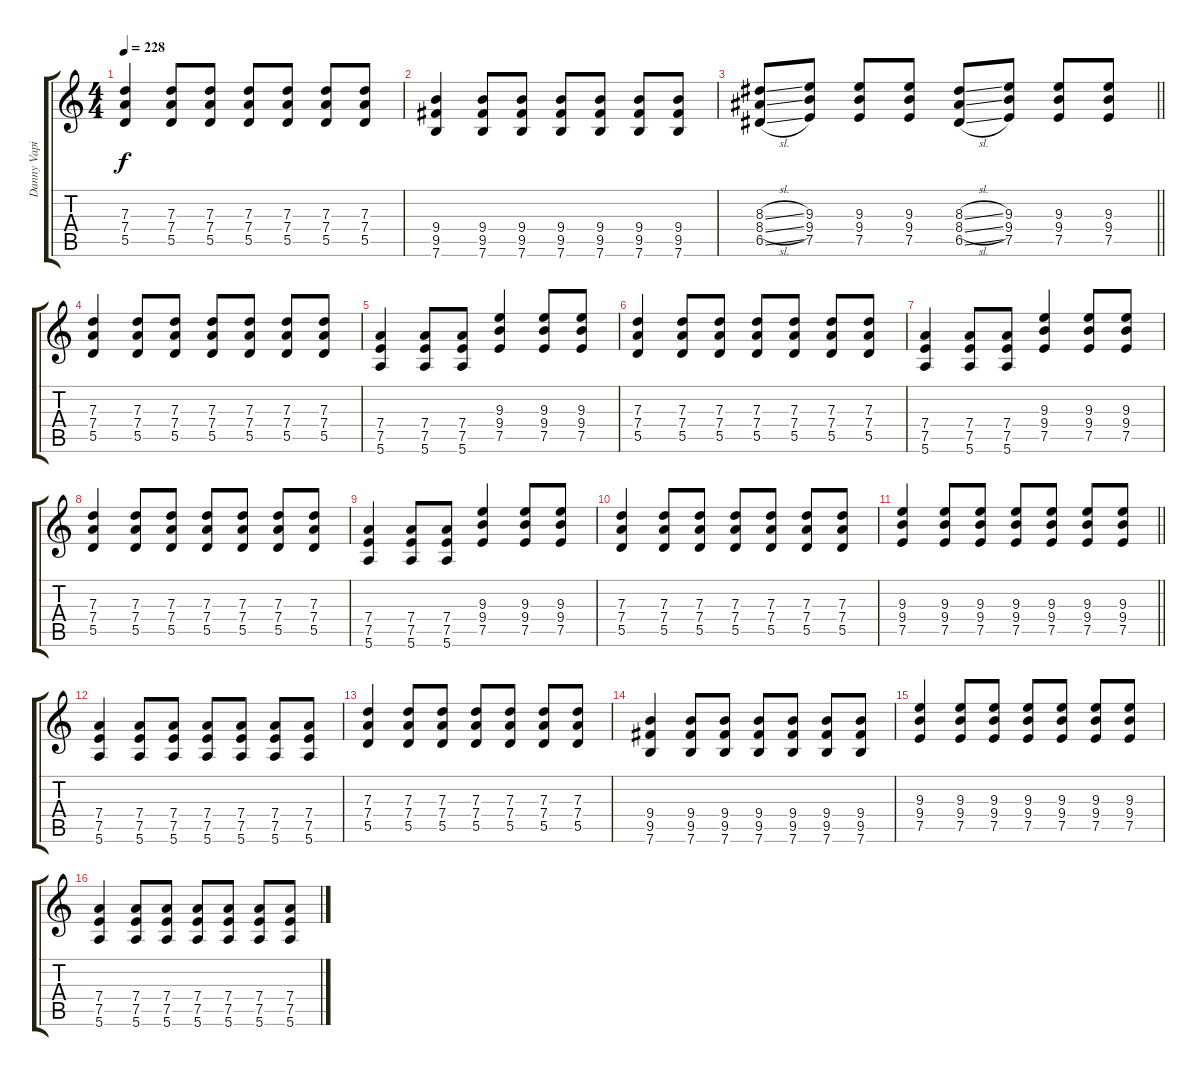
\track ("Danny Vapid" "Danny Vapi") {instrument distortionguitar}
\staff {score tabs}
\tuning (E4 B3 G3 D3 A2 E2) {hide}
\ts (4 4)
\tempo 228
\clef g2
\ks c
(7.3 7.4 5.5).4{dy f} (7.3 7.4 5.5).8 (7.3 7.4 5.5).8 (7.3 7.4 5.5).8 (7.3 7.4 5.5).8 (7.3 7.4 5.5).8 (7.3 7.4 5.5).8 |
(9.4 9.5 7.6).4 (9.4 9.5 7.6).8 (9.4 9.5 7.6).8 (9.4 9.5 7.6).8 (9.4 9.5 7.6).8 (9.4 9.5 7.6).8 (9.4 9.5 7.6).8 |
\barLineRight lightlight
(8.3{sl} 8.4{sl} 6.5{sl}).8 (9.3 9.4 7.5).8 (9.3 9.4 7.5).8 (9.3 9.4 7.5).8 (8.3{sl} 8.4{sl} 6.5{sl}).8 (9.3 9.4 7.5).8 (9.3 9.4 7.5).8 (9.3 9.4 7.5).8 |
\section ("" "")
(7.3 7.4 5.5).4 (7.3 7.4 5.5).8 (7.3 7.4 5.5).8 (7.3 7.4 5.5).8 (7.3 7.4 5.5).8 (7.3 7.4 5.5).8 (7.3 7.4 5.5).8 |
(7.4 7.5 5.6).4 (7.4 7.5 5.6).8 (7.4 7.5 5.6).8 (9.3 9.4 7.5).4 (9.3 9.4 7.5).8 (9.3 9.4 7.5).8 |
(7.3 7.4 5.5).4 (7.3 7.4 5.5).8 (7.3 7.4 5.5).8 (7.3 7.4 5.5).8 (7.3 7.4 5.5).8 (7.3 7.4 5.5).8 (7.3 7.4 5.5).8 |
(7.4 7.5 5.6).4 (7.4 7.5 5.6).8 (7.4 7.5 5.6).8 (9.3 9.4 7.5).4 (9.3 9.4 7.5).8 (9.3 9.4 7.5).8 |
(7.3 7.4 5.5).4 (7.3 7.4 5.5).8 (7.3 7.4 5.5).8 (7.3 7.4 5.5).8 (7.3 7.4 5.5).8 (7.3 7.4 5.5).8 (7.3 7.4 5.5).8 |
(7.4 7.5 5.6).4 (7.4 7.5 5.6).8 (7.4 7.5 5.6).8 (9.3 9.4 7.5).4 (9.3 9.4 7.5).8 (9.3 9.4 7.5).8 |
(7.3 7.4 5.5).4 (7.3 7.4 5.5).8 (7.3 7.4 5.5).8 (7.3 7.4 5.5).8 (7.3 7.4 5.5).8 (7.3 7.4 5.5).8 (7.3 7.4 5.5).8 |
\barLineRight lightlight
(9.3 9.4 7.5).4 (9.3 9.4 7.5).8 (9.3 9.4 7.5).8 (9.3 9.4 7.5).8 (9.3 9.4 7.5).8 (9.3 9.4 7.5).8 (9.3 9.4 7.5).8 |
\section ("" "")
(7.4 7.5 5.6).4 (7.4 7.5 5.6).8 (7.4 7.5 5.6).8 (7.4 7.5 5.6).8 (7.4 7.5 5.6).8 (7.4 7.5 5.6).8 (7.4 7.5 5.6).8 |
(7.3 7.4 5.5).4 (7.3 7.4 5.5).8 (7.3 7.4 5.5).8 (7.3 7.4 5.5).8 (7.3 7.4 5.5).8 (7.3 7.4 5.5).8 (7.3 7.4 5.5).8 |
(9.4 9.5 7.6).4 (9.4 9.5 7.6).8 (9.4 9.5 7.6).8 (9.4 9.5 7.6).8 (9.4 9.5 7.6).8 (9.4 9.5 7.6).8 (9.4 9.5 7.6).8 |
(9.3 9.4 7.5).4 (9.3 9.4 7.5).8 (9.3 9.4 7.5).8 (9.3 9.4 7.5).8 (9.3 9.4 7.5).8 (9.3 9.4 7.5).8 (9.3 9.4 7.5).8 |
(7.4 7.5 5.6).4 (7.4 7.5 5.6).8 (7.4 7.5 5.6).8 (7.4 7.5 5.6).8 (7.4 7.5 5.6).8 (7.4 7.5 5.6).8 (7.4 7.5 5.6).8
